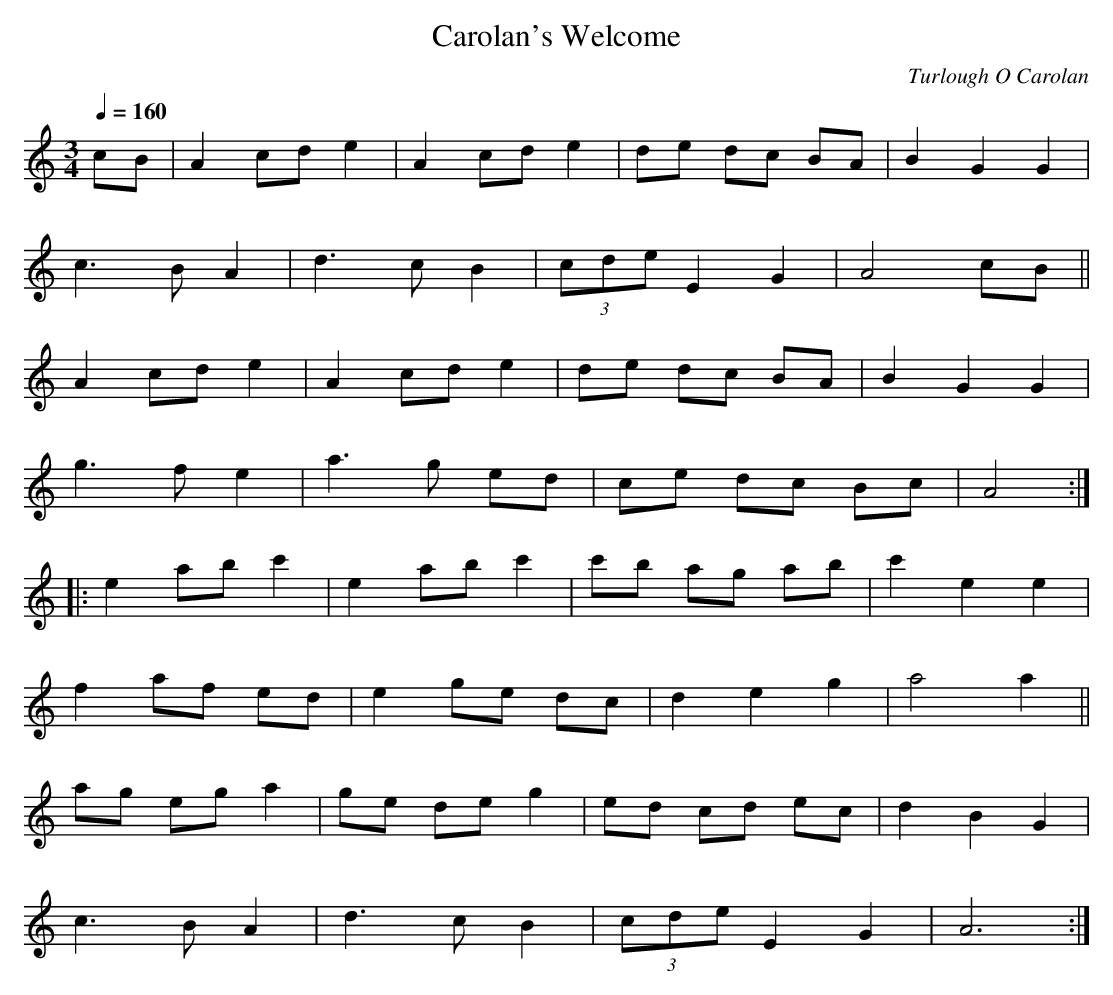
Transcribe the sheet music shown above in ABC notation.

X:1
T:Carolan's Welcome
C:Turlough O Carolan
L:1/8
M:3/4
Q:1/4=160
K:C
cB|A2cd e2|A2cd e2|de dc BA|B2G2G2|
c3B A2|d3c B2| (3cde E2G2|A4cB||
A2cd e2|A2cd e2|de dc BA|B2G2G2|
g3f e2|a3g ed|ce dc Bc|A4:|
|:e2ab c'2|e2ab c'2|c'b ag ab|c'2e2e2|
f2af ed|e2ge dc|d2e2g2|a4a2||
ag eg a2|ge de g2|ed cd ec|d2B2G2|
c3B A2|d3c B2| (3cde E2G2|A6:|
